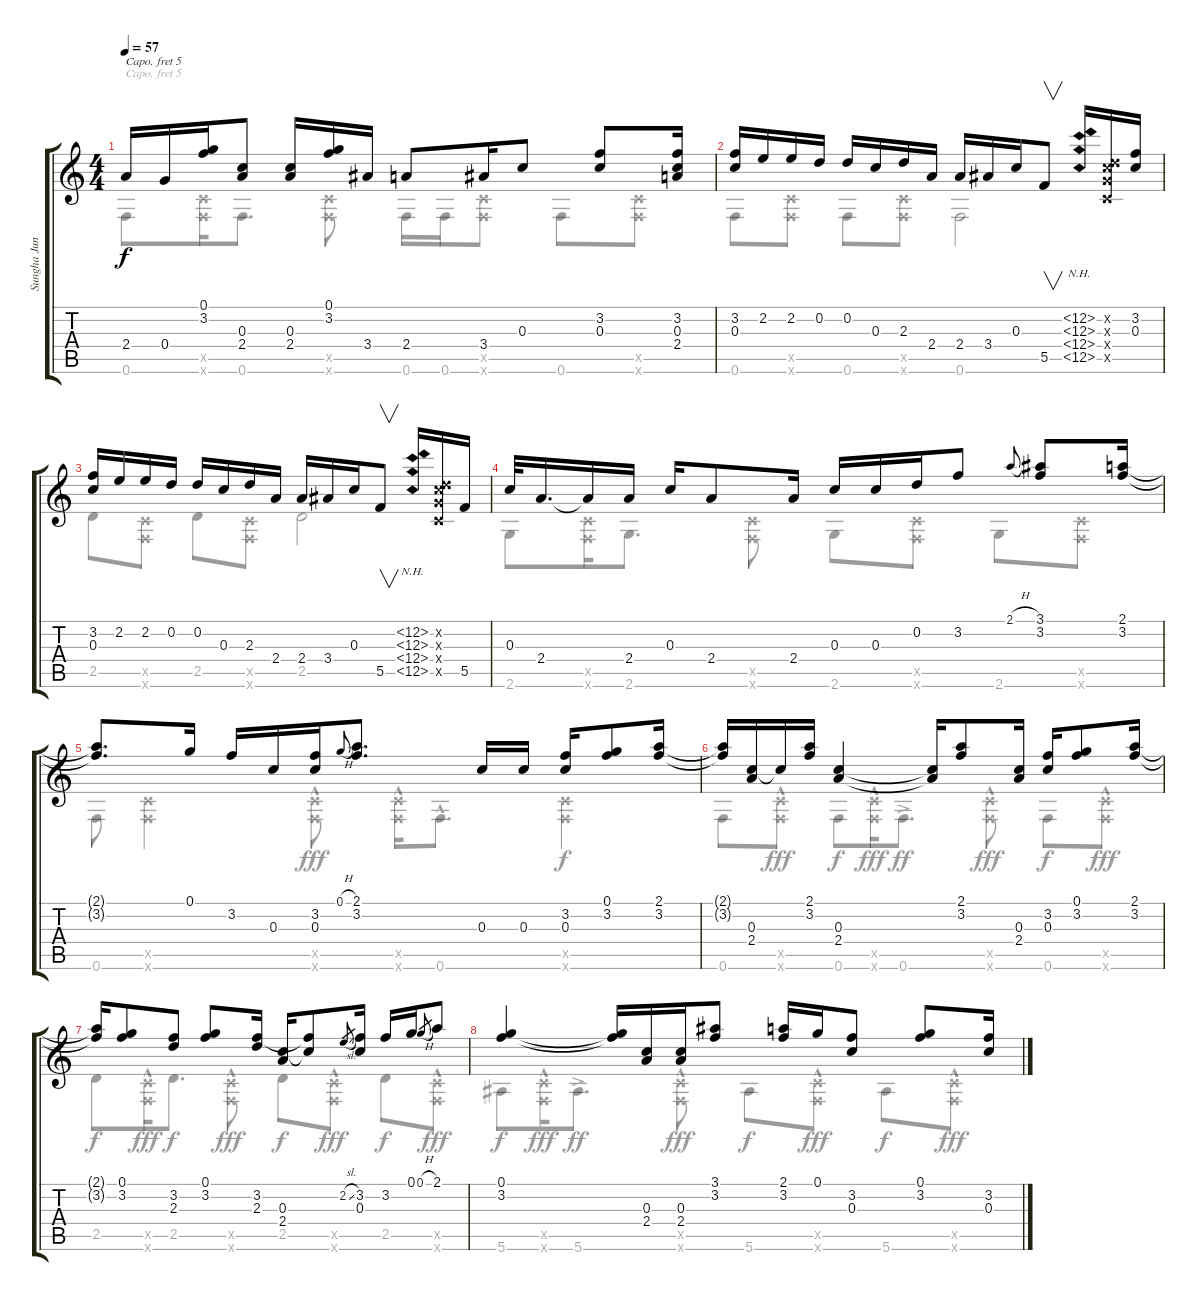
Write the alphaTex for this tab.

\track ("Sungha Jung" "Sungha Jun") {instrument acousticguitarsteel}
\staff {score tabs}
\capo 5
\tuning (D4 A3 G3 D3 G2 C2) {hide}
\voice
\ts (4 4)
\tempo 57
\clef g2
\ks c
2.4{t}.16{dy f} 0.4.16 (0.1 3.2).16 (0.3 2.4).8 (0.3 2.4).16 (0.1 3.2).16 3.4.16 2.4.8 3.4.16 0.3.8 (3.2 0.3).8 (3.2 0.3 2.4).16 |
(3.2 0.3).16 2.2.16 2.2.16 0.2.16 0.2.16 0.3.16 2.3.16 2.4.16 2.4.16 3.4.16 0.3.16 5.5.8{v} (12.2{nh} 12.3{nh} 12.4{nh} 12.5{nh}).16 (0.2{x} 0.3{x} 0.4{x} 0.5{x}).16 (3.2 0.3).16 |
(3.2 0.3).16 2.2.16 2.2.16 0.2.16 0.2.16 0.3.16 2.3.16 2.4.16 2.4.16 3.4.16 0.3.16 5.5.8{v} (12.2{nh} 12.3{nh} 12.4{nh} 12.5{nh}).16 (0.2{x} 0.3{x} 0.4{x} 0.5{x}).16 5.5.16 |
0.3.32 2.4.16{d} 2.4{t}.16 2.4.16 0.3.16 2.4.8 2.4.16 0.3.16 0.3.16 0.2.16 3.2.8 2.1{h}.8{gr onbeat} (3.1 3.2).8 (2.1 3.2).16 |
(2.1{t} 3.2{t}).8{d} 0.1.16 3.2.16 0.3.16 (3.2 0.3).16 0.1{h}.8{gr onbeat} (2.1 3.2).8{d} 0.3.16 0.3.16 (3.2 0.3).16 (0.1 3.2).8 (2.1 3.2).16 |
(2.1{t} 3.2{t}).16 (0.3 2.4).16 0.3{t}.16 (2.1 3.2).16 (0.3 2.4).4 (0.3{t} 2.4{t}).16 (2.1 3.2).8 (0.3 2.4).16 (3.2 0.3).16 (0.1 3.2).8 (2.1 3.2).16 |
(2.1{t} 3.2{t}).16 (0.1 3.2).8 (3.2 2.3).8 (0.1 3.2).8 (3.2 2.3).16 (0.3 2.4).16 (3.2{t} 0.3{t}).8 2.2{sl}.8{gr} (3.2 0.3).16 3.2.16 0.1.16 0.1{h}.8{gr} 2.1.8 |
(0.1 3.2).4 (0.1{t} 3.2{t}).16 (0.3 2.4).16 (0.3 2.4).16 (3.1 3.2).8 (2.1 3.2).16 0.1.16 (3.2 0.3).8 (0.1 3.2).8 (3.2 0.3).16
\voice
\clef g2
\ottava regular
\simile none
\ks c
0.6.8{dy f} (0.5{x} 0.6{x}).16 0.6.8{d} (0.5{x} 0.6{x}).8 0.6.16 0.6.16 (0.5{x} 0.6{x}).8 0.6.8 (0.5{x} 0.6{x}).8 |
0.6.8 (0.5{x} 0.6{x}).8 0.6.8 (0.5{x} 0.6{x}).8 0.6.2 |
2.5.8 (0.5{x} 0.6{x}).8 2.5.8 (0.5{x} 0.6{x}).8 2.5.2 |
2.6.8 (0.5{x} 0.6{x}).16 2.6.8{d} (0.5{x} 0.6{x}).8 2.6.8 (0.5{x} 0.6{x}).8 2.6.8 (0.5{x} 0.6{x}).8 |
0.6.8 (0.5{x} 0.6{x}).4 (0.5{hac x} 0.6{hac x}).8{dy fff} (0.5{hac x} 0.6{hac x}).16 0.6{hac}.8{d} (0.5{x} 0.6{x}).4{dy f} |
0.6.8 (0.5{hac x} 0.6{hac x}).8{dy fff} 0.6.8{dy f} (0.5{hac x} 0.6{hac x}).16{dy fff} 0.6{ac}.8{d dy ff} (0.5{hac x} 0.6{hac x}).8{dy fff} 0.6.8{dy f} (0.5{hac x} 0.6{hac x}).8{dy fff} |
2.5.8{dy f} (0.5{hac x} 0.6{hac x}).16{dy fff} 2.5.8{d dy f} (0.5{hac x} 0.6{hac x}).8{dy fff} 2.5.8{dy f} (0.5{hac x} 0.6{hac x}).8{dy fff} 2.5.8{dy f} (0.5{hac x} 0.6{hac x}).8{dy fff} |
5.6.8{dy f} (0.5{hac x} 0.6{hac x}).16{dy fff} 5.6{ac}.8{d dy ff} (0.5{hac x} 0.6{hac x}).8{dy fff} 5.6.8{dy f} (0.5{hac x} 0.6{hac x}).8{dy fff} 5.6.8{dy f} (0.5{hac x} 0.6{hac x}).8{dy fff}
